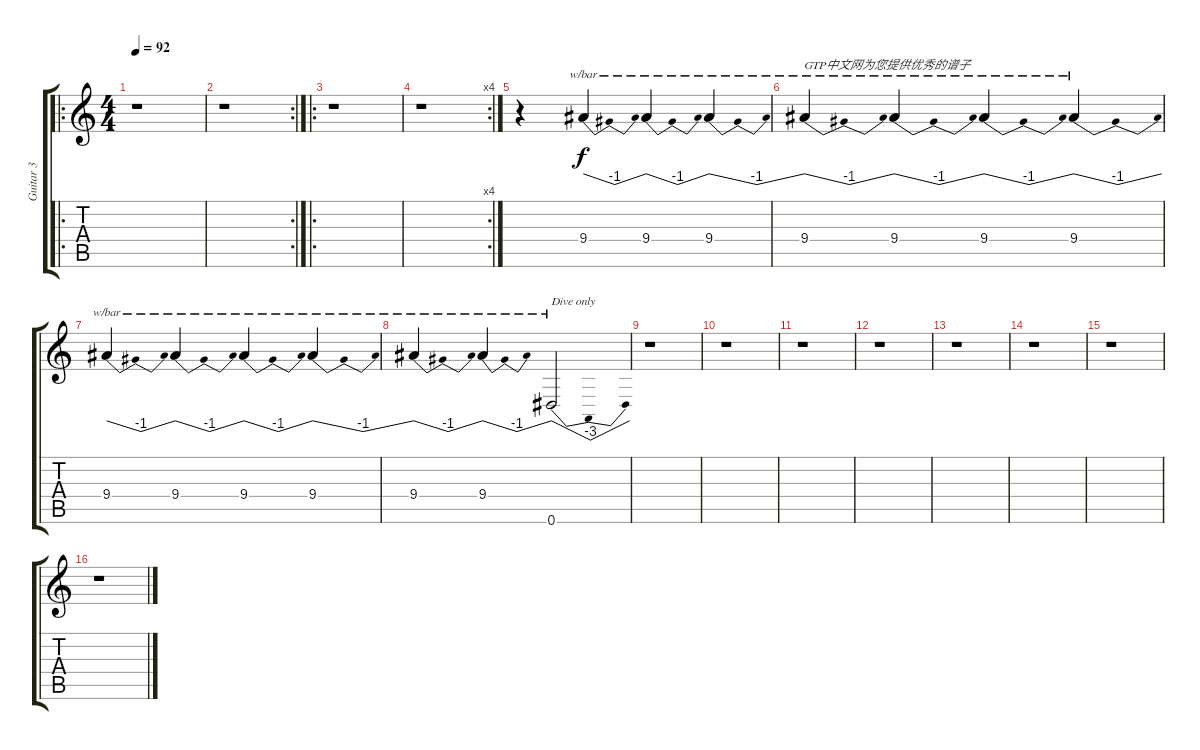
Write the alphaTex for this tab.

\track ("Guitar 3" "Guitar 3") {instrument distortionguitar}
\staff {score tabs}
\tuning (Eb4 Bb3 Gb3 Db3 Ab2 Eb2) {hide}
\ro
\ts (4 4)
\tempo 92
\clef g2
\ks c
r.1{dy f instrument distortionguitar} |
\rc 2
r.1 |
\ro
r.1 |
\rc 4
r.1 |
r.4 9.4.4{tbe (dip default 0 0 30 -4 60 0)} 9.4.4{tbe (dip default 0 0 30 -4 60 0)} 9.4.4{tbe (dip default 0 0 30 -4 60 0)} |
9.4.4{tbe (dip default 0 0 30 -4 60 0) txt "GTP中文网为您提供优秀的谱子"} 9.4.4{tbe (dip default 0 0 30 -4 60 0)} 9.4.4{tbe (dip default 0 0 30 -4 60 0)} 9.4.4{tbe (dip default 0 0 30 -4 60 0)} |
9.4.4{tbe (dip default 0 0 30 -4 60 0)} 9.4.4{tbe (dip default 0 0 30 -4 60 0)} 9.4.4{tbe (dip default 0 0 30 -4 60 0)} 9.4.4{tbe (dip default 0 0 30 -4 60 0)} |
9.4.4{tbe (dip default 0 0 30 -4 60 0)} 9.4.4{tbe (dip default 0 0 30 -4 60 0)} 0.6.2{tbe (dip default 0 0 30 -12 60 0) txt "Dive only"} |
r.1 |
r.1 |
r.1 |
r.1 |
r.1 |
r.1 |
r.1 |
r.1
